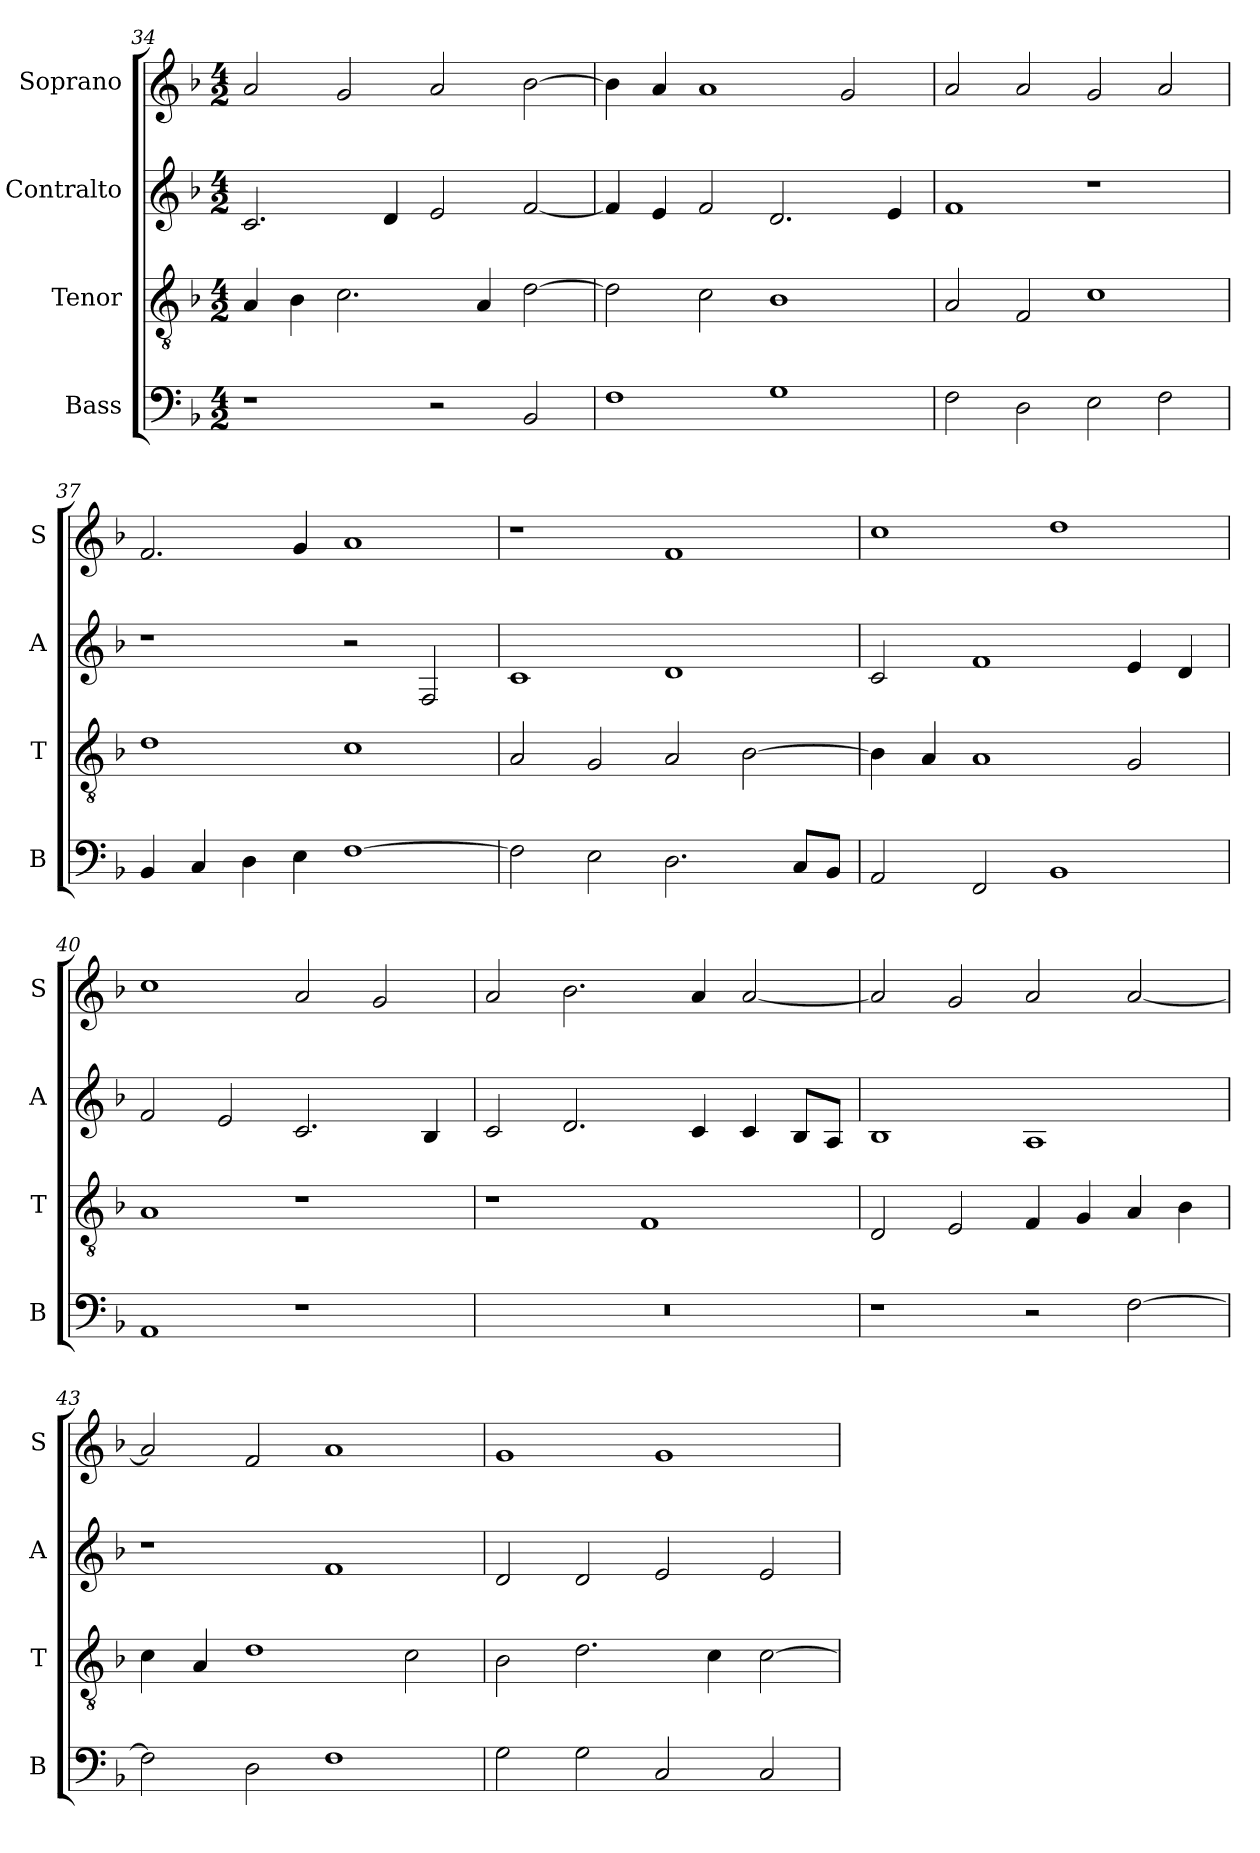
**kern	**kern	**kern	**kern
*part4	*part3	*part2	*part1
*staff4	*staff3	*staff2	*staff1
*I"Bass	*I"Tenor	*I"Contralto	*I"Soprano
*I'B	*I'T	*I'A	*I'S
*clefF4	*clefGv2	*clefG2	*clefG2
*k[b-]	*k[b-]	*k[b-]	*k[b-]
*F:ion	*F:ion	*F:ion	*F:ion
*M4/2	*M4/2	*M4/2	*M4/2
=34	=34	=34	=34
1r	4A	2.c	2a
.	4B-	.	.
.	2.c	.	2g
.	.	4d	.
2r	.	2e	2a
.	4A	.	.
2BB-	[2d	[2f	[2b-
=35	=35	=35	=35
1F	2d]	4f]	4b-]
.	.	4e	4a
.	2c	2f	1a
1G	1B-	2.d	.
.	.	.	2g
.	.	4e	.
=36	=36	=36	=36
2F	2A	1f	2a
2D	2F	.	2a
2E	1c	1r	2g
2F	.	.	2a
=37	=37	=37	=37
4BB-	1d	1r	2.f
4C	.	.	.
4D	.	.	.
4E	.	.	4g
[1F	1c	2r	1a
.	.	2F	.
=38	=38	=38	=38
2F]	2A	1c	1r
2E	2G	.	.
2.D	2A	1d	1f
.	[2B-	.	.
8C/L	.	.	.
8BB-/J	.	.	.
=39	=39	=39	=39
2AA	4B-]	2c	1cc
.	4A	.	.
2FF	1A	1f	.
1BB-	.	.	1dd
.	2G	4e	.
.	.	4d	.
=40	=40	=40	=40
1AA	1A	2f	1cc
.	.	2e	.
1r	1r	2.c	2a
.	.	.	2g
.	.	4B-	.
=41	=41	=41	=41
0r	1r	2c	2a
.	.	2.d	2.b-
.	1F	.	.
.	.	4c	4a
.	.	4c	[2a
.	.	8B-/L	.
.	.	8A/J	.
=42	=42	=42	=42
1r	2D	1B-	2a]
.	2E	.	2g
2r	4F	1A	2a
.	4G	.	.
[2F	4A	.	[2a
.	4B-	.	.
=43	=43	=43	=43
2F]	4c	1r	2a]
.	4A	.	.
2D	1d	.	2f
1F	.	1f	1a
.	2c	.	.
=44	=44	=44	=44
2G	2B-	2d	1g
2G	2.d	2d	.
2C	.	2e	1g
.	4c	.	.
2C	[2c	2e	.
=	=	=	=
*-	*-	*-	*-
